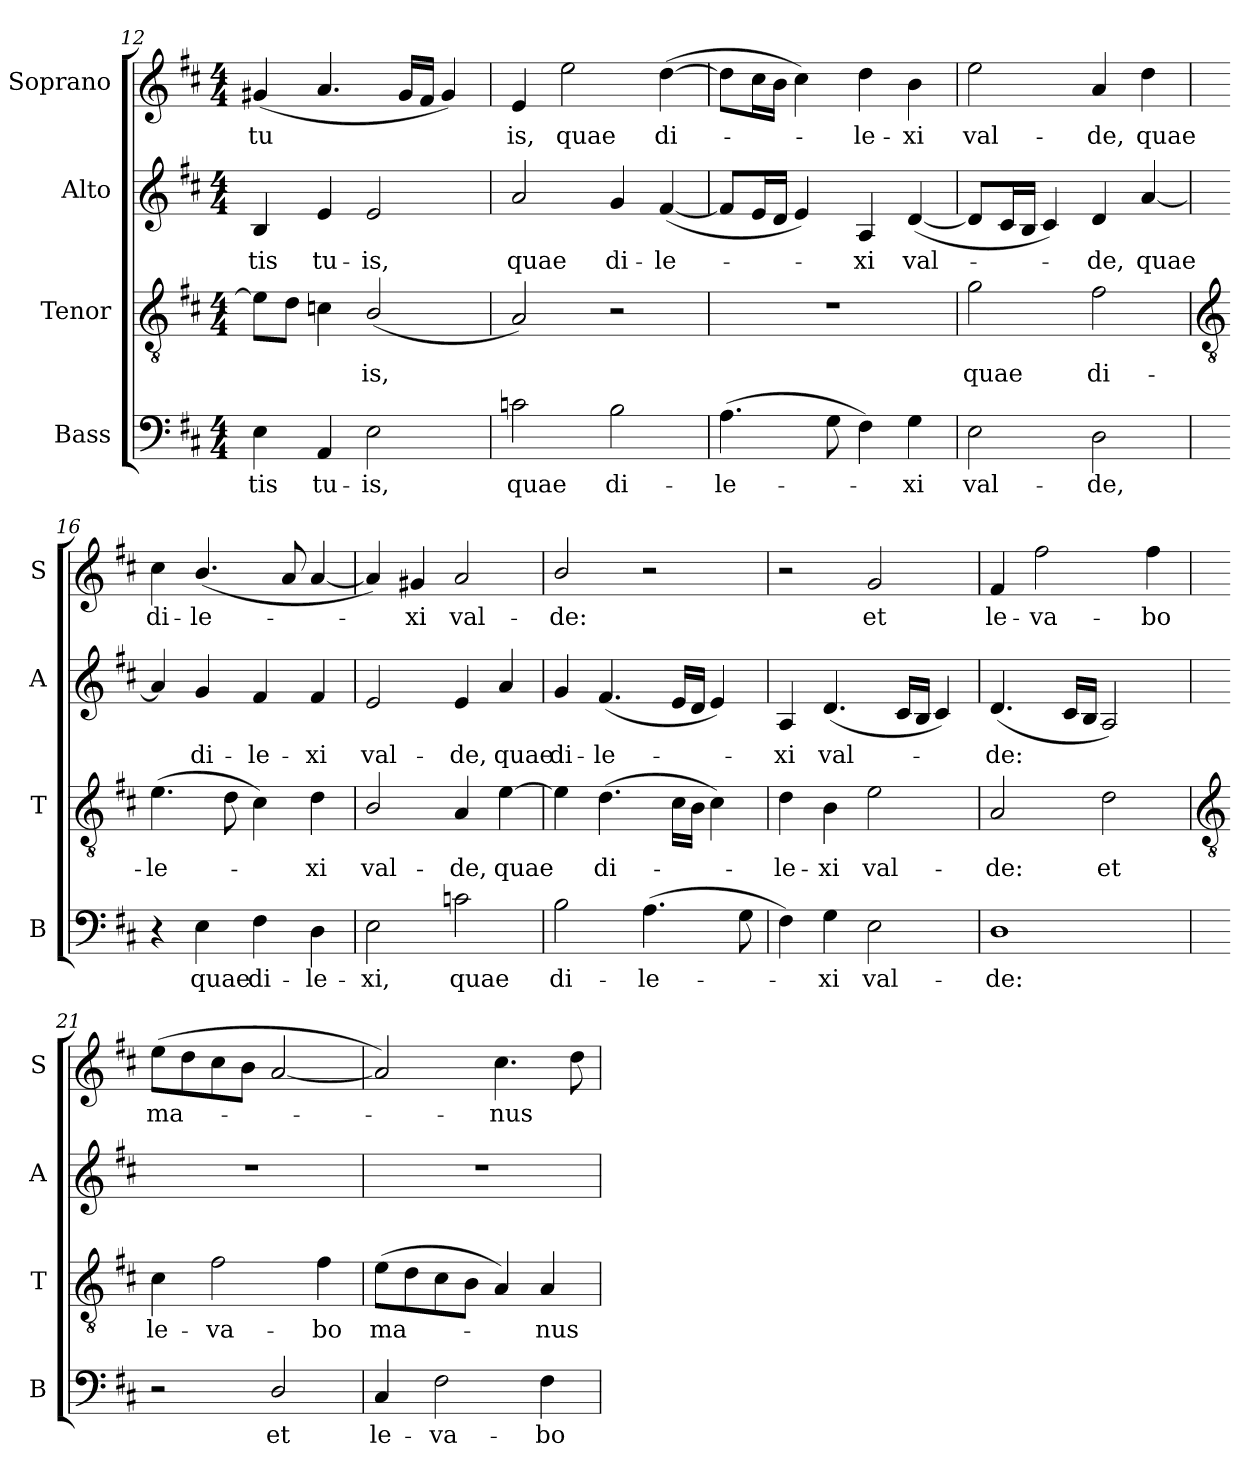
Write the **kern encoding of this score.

**kern	**text	**kern	**text	**kern	**text	**kern	**text
*part4	*part4	*part3	*part3	*part2	*part2	*part1	*part1
*staff4	*staff4	*staff3	*staff3	*staff2	*staff2	*staff1	*staff1
*I"Bass	*	*I"Tenor	*	*I"Alto	*	*I"Soprano	*
*I'B	*	*I'T	*	*I'A	*	*I'S	*
*clefF4	*	*clefGv2	*	*clefG2	*	*clefG2	*
*k[f#c#]	*	*k[f#c#]	*	*k[f#c#]	*	*k[f#c#]	*
*D:	*	*D:	*	*D:	*	*D:	*
*M4/4	*	*M4/4	*	*M4/4	*	*M4/4	*
=12	=12	=12	=12	=12	=12	=12	=12
!	!LO:LY:b	!	!	!	!LO:LY:b	!	!LO:LY:b
4E	-tis	8eL]	.	4B	tis	(<4g#X	tu
.	.	8dJ	.	.	.	.	.
!	!LO:LY:b	!	!	!	!LO:LY:b	!	!
4AA	tu-	4cn	.	4e	tu-	4.a	.
!	!LO:LY:b	!	!LO:LY:b	!	!LO:LY:b	!	!
2E	-is,	(<2B/	is,	2e	-is,	.	.
.	.	.	.	.	.	16g#LL	.
.	.	.	.	.	.	16f#JJ	.
.	.	.	.	.	.	4g#)	.
=13	=13	=13	=13	=13	=13	=13	=13
!	!LO:LY:b	!	!	!	!LO:LY:b	!	!LO:LY:b
2cn	quae	2A)	.	2a	quae	4e	is,
!	!	!	!	!	!	!	!LO:LY:b
.	.	.	.	.	.	2ee	quae
!	!LO:LY:b	!	!	!	!LO:LY:b	!	!
2B	di-	2r	.	4g	di-	.	.
!	!	!	!	!	!LO:LY:b	!	!LO:LY:b
.	.	.	.	(<[4f#	-le-	(>[4dd	di-
=14	=14	=14	=14	=14	=14	=14	=14
!	!LO:LY:b	!	!	!	!	!	!
(>4.A	-le-	1r	.	8f#L]	.	8ddL]	.
.	.	.	.	16eL	.	16cc#L	.
.	.	.	.	16dJJ	.	16bJJ	.
.	.	.	.	4e)	.	4cc#)	.
8G	.	.	.	.	.	.	.
!	!	!	!	!	!LO:LY:b	!	!LO:LY:b
4F#)	.	.	.	4A	xi	4dd	le-
!	!LO:LY:b	!	!	!	!LO:LY:b	!	!LO:LY:b
4G	xi	.	.	(<[4d	val-	4b	-xi
=15	=15	=15	=15	=15	=15	=15	=15
!	!LO:LY:b	!	!LO:LY:b	!	!	!	!LO:LY:b
2E	val-	2g	quae	8dL]	.	2ee	val-
.	.	.	.	16c#L	.	.	.
.	.	.	.	16BJJ	.	.	.
.	.	.	.	4c#)	.	.	.
!	!LO:LY:b	!	!LO:LY:b	!	!LO:LY:b	!	!LO:LY:b
2D	-de,	2f#	di-	4d	de,	4a	-de,
!	!	!	!	!	!LO:LY:b	!	!LO:LY:b
.	.	.	.	[4a	quae	4dd	quae
!!LO:LB:g=z
=16	=16	=16	=16	=16	=16	=16	=16
*	*	*clefGv2	*	*	*	*	*
!	!	!	!LO:LY:b	!	!	!	!LO:LY:b
4r	.	(>4.e	-le-	4a]	.	4cc#	di-
!	!LO:LY:b	!	!	!	!LO:LY:b	!	!LO:LY:b
4E	quae	.	.	4g	di-	(<4.b/	-le-
.	.	8d	.	.	.	.	.
!	!LO:LY:b	!	!	!	!LO:LY:b	!	!
4F#	di-	4c#)	.	4f#	-le-	.	.
.	.	.	.	.	.	8a	.
!	!LO:LY:b	!	!LO:LY:b	!	!LO:LY:b	!	!
4D	-le-	4d	xi	4f#	-xi	[4a	.
=17	=17	=17	=17	=17	=17	=17	=17
!	!LO:LY:b	!	!LO:LY:b	!	!LO:LY:b	!	!
2E	-xi,	2B/	val-	2e	val-	4a])	.
!	!	!	!	!	!	!	!LO:LY:b
.	.	.	.	.	.	4g#X	xi
!	!LO:LY:b	!	!LO:LY:b	!	!LO:LY:b	!	!LO:LY:b
2cn	quae	4A	-de,	4e	-de,	2a	val-
!	!	!	!LO:LY:b	!	!LO:LY:b	!	!
.	.	[4e	quae	4a	quae	.	.
=18	=18	=18	=18	=18	=18	=18	=18
!	!LO:LY:b	!	!	!	!LO:LY:b	!	!LO:LY:b
2B	di-	4e]	.	4g	di-	2b/	-de:
!	!	!	!LO:LY:b	!	!LO:LY:b	!	!
.	.	(>4.d	di-	(<4.f#	-le-	.	.
!	!LO:LY:b	!	!	!	!	!	!
(>4.A	-le-	.	.	.	.	2r	.
.	.	16c#LL	.	16eLL	.	.	.
.	.	16BJJ	.	16dJJ	.	.	.
.	.	4c#)	.	4e)	.	.	.
8G	.	.	.	.	.	.	.
=19	=19	=19	=19	=19	=19	=19	=19
!	!	!	!LO:LY:b	!	!LO:LY:b	!	!
4F#)	.	4d	le-	4A	xi	2r	.
!	!LO:LY:b	!	!LO:LY:b	!	!LO:LY:b	!	!
4G	xi	4B	-xi	(<4.d	val-	.	.
!	!LO:LY:b	!	!LO:LY:b	!	!	!	!LO:LY:b
2E	val-	2e	val-	.	.	2g	et
.	.	.	.	16c#LL	.	.	.
.	.	.	.	16BJJ	.	.	.
.	.	.	.	4c#)	.	.	.
=20	=20	=20	=20	=20	=20	=20	=20
!	!LO:LY:b	!	!LO:LY:b	!	!LO:LY:b	!	!LO:LY:b
1D	-de:	2A	-de:	(<4.d	de:	4f#	le-
!	!	!	!	!	!	!	!LO:LY:b
.	.	.	.	.	.	2ff#	-va-
.	.	.	.	16c#LL	.	.	.
.	.	.	.	16BJJ	.	.	.
!	!	!	!LO:LY:b	!	!	!	!
.	.	2d	et	2A)	.	.	.
!	!	!	!	!	!	!	!LO:LY:b
.	.	.	.	.	.	4ff#	-bo
!!LO:LB:g=z
=21	=21	=21	=21	=21	=21	=21	=21
*	*	*clefGv2	*	*	*	*	*
!	!	!	!LO:LY:b	!	!	!	!LO:LY:b
2r	.	4c#	le-	1r	.	(>8eeL	ma-
.	.	.	.	.	.	8dd	.
!	!	!	!LO:LY:b	!	!	!	!
.	.	2f#	-va-	.	.	8cc#	.
.	.	.	.	.	.	8bJ	.
!	!LO:LY:b	!	!	!	!	!	!
2D/	et	.	.	.	.	[2a	.
!	!	!	!LO:LY:b	!	!	!	!
.	.	4f#	-bo	.	.	.	.
=22	=22	=22	=22	=22	=22	=22	=22
!	!LO:LY:b	!	!LO:LY:b	!	!	!	!
4C#	le-	(>8eL	ma-	1r	.	2a])	.
.	.	8d	.	.	.	.	.
!	!LO:LY:b	!	!	!	!	!	!
2F#	-va-	8c#	.	.	.	.	.
.	.	8BJ	.	.	.	.	.
!	!	!	!	!	!	!	!LO:LY:b
.	.	4A)	.	.	.	4.cc#	nus
!	!LO:LY:b	!	!LO:LY:b	!	!	!	!
4F#	-bo	4A	nus	.	.	.	.
.	.	.	.	.	.	8dd	.
=	=	=	=	=	=	=	=
*-	*-	*-	*-	*-	*-	*-	*-
